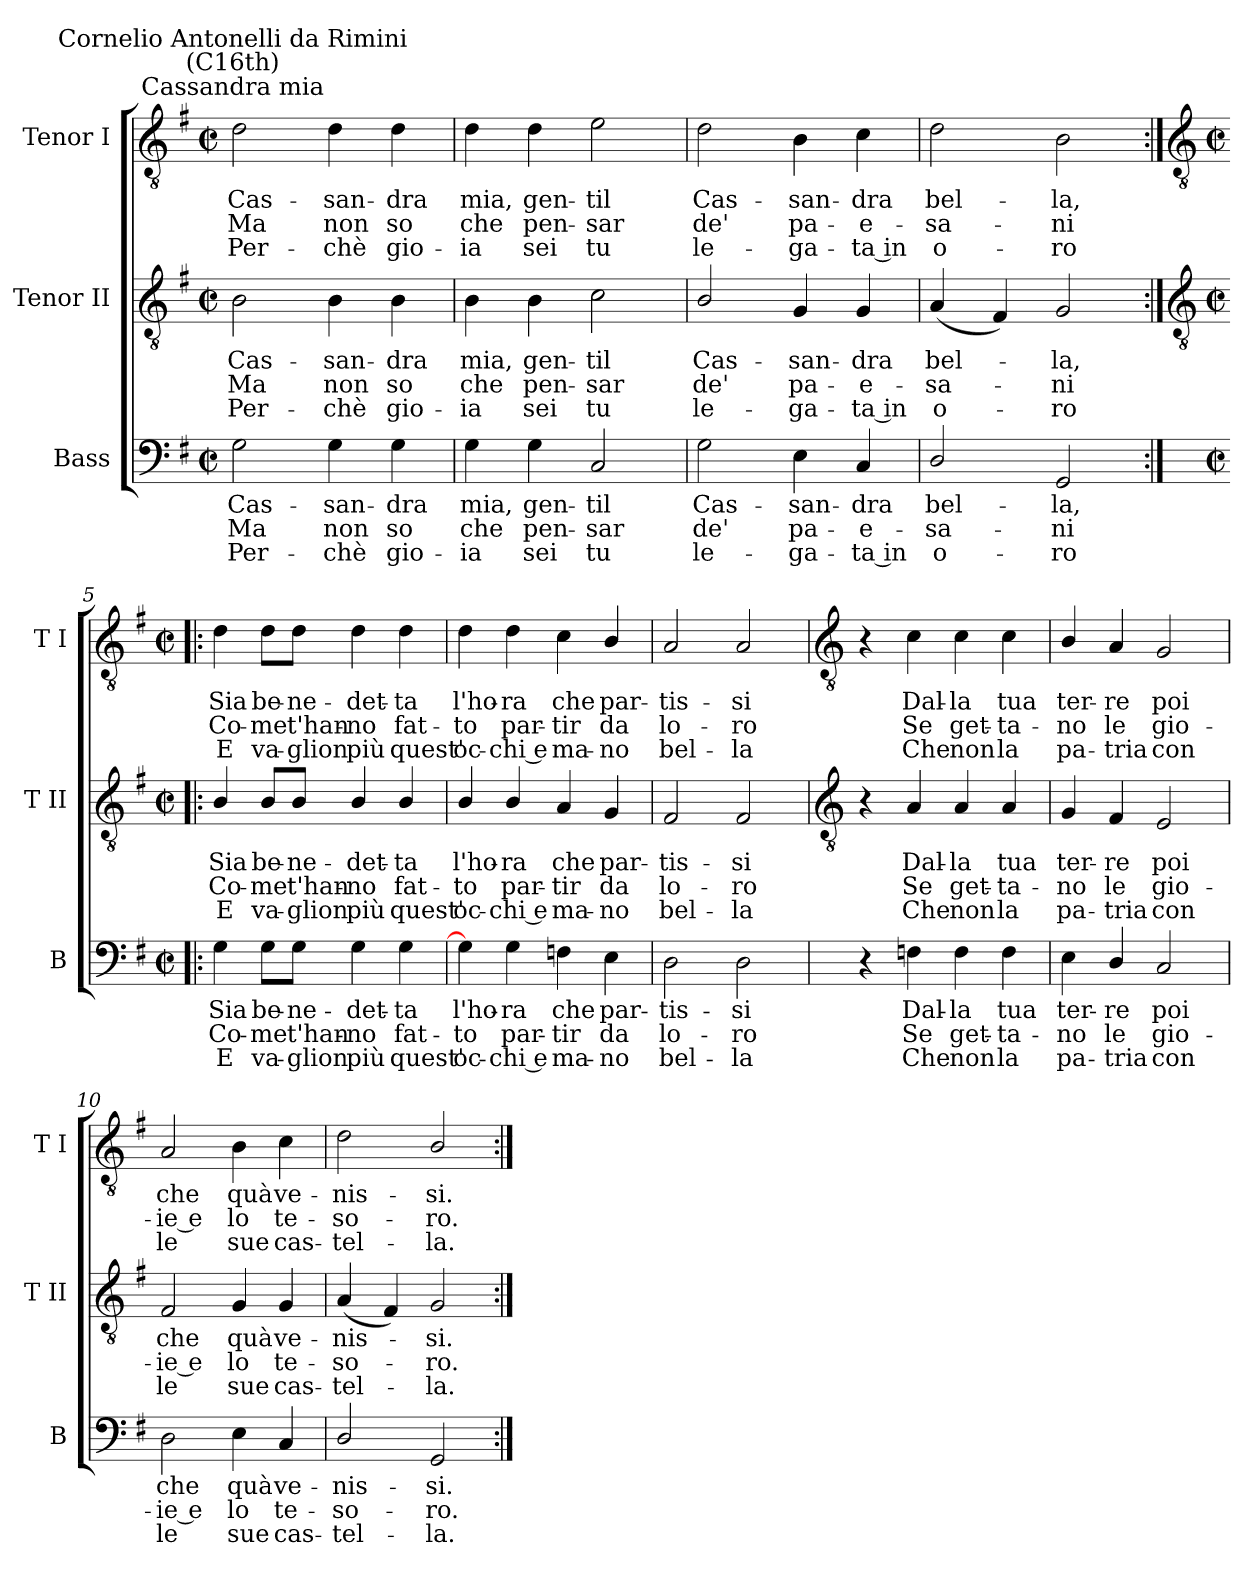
**kern	**text	**text	**text	**kern	**text	**text	**text	**kern	**text	**text	**text
*part3	*part3	*part3	*part3	*part2	*part2	*part2	*part2	*part1	*part1	*part1	*part1
*staff3	*staff3	*staff3	*staff3	*staff2	*staff2	*staff2	*staff2	*staff1	*staff1	*staff1	*staff1
*I"Bass	*	*	*	*I"Tenor II	*	*	*	*I"Tenor I	*	*	*
*I'B	*	*	*	*I'T II	*	*	*	*I'T I	*	*	*
*clefF4	*	*	*	*clefGv2	*	*	*	*clefGv2	*	*	*
*k[f#]	*	*	*	*k[f#]	*	*	*	*k[f#]	*	*	*
*G:	*	*	*	*G:	*	*	*	*G:	*	*	*
*M2/2	*	*	*	*M2/2	*	*	*	*M2/2	*	*	*
*met(c|)	*	*	*	*met(c|)	*	*	*	*met(c|)	*	*	*
=1	=1	=1	=1	=1	=1	=1	=1	=1	=1	=1	=1
!	!	!	!	!	!	!	!	!LO:TX:a:cj:t=Cassandra mia	!	!	!
!	!	!	!	!	!	!	!	!LO:TX:a:cj:t=Cornelio Antonelli da Rimini\n(C16th)	!	!	!
!	!LO:LY:b	!LO:LY:b	!LO:LY:b	!	!LO:LY:b	!LO:LY:b	!LO:LY:b	!	!LO:LY:b	!LO:LY:b	!LO:LY:b
2G	Cas-	-Ma	Per-	2B	Cas-	-Ma	Per-	2d	Cas-	-Ma	Per-
!	!LO:LY:b	!LO:LY:b	!LO:LY:b	!	!LO:LY:b	!LO:LY:b	!LO:LY:b	!	!LO:LY:b	!LO:LY:b	!LO:LY:b
4G	-san-	-non	chè	4B	-san-	-non	chè	4d	-san-	-non	chè
!	!LO:LY:b	!LO:LY:b	!LO:LY:b	!	!LO:LY:b	!LO:LY:b	!LO:LY:b	!	!LO:LY:b	!LO:LY:b	!LO:LY:b
4G	dra	so	gio-	4B	dra	so	gio-	4d	dra	so	gio-
=2	=2	=2	=2	=2	=2	=2	=2	=2	=2	=2	=2
!	!LO:LY:b	!LO:LY:b	!LO:LY:b	!	!LO:LY:b	!LO:LY:b	!LO:LY:b	!	!LO:LY:b	!LO:LY:b	!LO:LY:b
4G	-mia,	che	ia	4B	-mia,	che	ia	4d	-mia,	che	ia
!	!LO:LY:b	!LO:LY:b	!LO:LY:b	!	!LO:LY:b	!LO:LY:b	!LO:LY:b	!	!LO:LY:b	!LO:LY:b	!LO:LY:b
4G	gen-	-pen-	-sei	4B	gen-	-pen-	-sei	4d	gen-	-pen-	-sei
!	!LO:LY:b	!LO:LY:b	!LO:LY:b	!	!LO:LY:b	!LO:LY:b	!LO:LY:b	!	!LO:LY:b	!LO:LY:b	!LO:LY:b
2C	til	sar	tu	2c	til	sar	tu	2e	til	sar	tu
=3	=3	=3	=3	=3	=3	=3	=3	=3	=3	=3	=3
!	!LO:LY:b	!LO:LY:b	!LO:LY:b	!	!LO:LY:b	!LO:LY:b	!LO:LY:b	!	!LO:LY:b	!LO:LY:b	!LO:LY:b
2G	Cas-	-de'	le-	2B/	Cas-	-de'	le-	2d	Cas-	-de'	le-
!	!LO:LY:b	!LO:LY:b	!LO:LY:b	!	!LO:LY:b	!LO:LY:b	!LO:LY:b	!	!LO:LY:b	!LO:LY:b	!LO:LY:b
4E	-san-	-pa-	-ga-	4G	-san-	-pa-	-ga-	4B	-san-	-pa-	-ga-
!	!LO:LY:b	!LO:LY:b	!LO:LY:b	!	!LO:LY:b	!LO:LY:b	!LO:LY:b	!	!LO:LY:b	!LO:LY:b	!LO:LY:b
4C	-dra	e-	-ta in	4G	-dra	e-	-ta in	4c	-dra	e-	-ta in
=4	=4	=4	=4	=4	=4	=4	=4	=4	=4	=4	=4
!	!LO:LY:b	!LO:LY:b	!LO:LY:b	!	!LO:LY:b	!LO:LY:b	!LO:LY:b	!	!LO:LY:b	!LO:LY:b	!LO:LY:b
2D/	bel-	-sa-	-o-	(<4A	bel-	sa-	o-	2d	bel-	-sa-	-o-
.	.	.	.	4F#)	.	.	.	.	.	.	.
!	!LO:LY:b	!LO:LY:b	!LO:LY:b	!	!LO:LY:b	!LO:LY:b	!LO:LY:b	!	!LO:LY:b	!LO:LY:b	!LO:LY:b
2GG	-la,	ni	ro	2G	la,	ni	ro	2B	-la,	ni	ro
!!LO:LB:g=z
=5:|!|:	=5:|!|:	=5:|!|:	=5:|!|:	=5:|!|:	=5:|!|:	=5:|!|:	=5:|!|:	=5:|!|:	=5:|!|:	=5:|!|:	=5:|!|:
*	*	*	*	*clefGv2	*	*	*	*clefGv2	*	*	*
*M2/2	*	*	*	*M2/2	*	*	*	*M2/2	*	*	*
*met(c|)	*	*	*	*met(c|)	*	*	*	*met(c|)	*	*	*
!	!LO:LY:b	!LO:LY:b	!LO:LY:b	!	!LO:LY:b	!LO:LY:b	!LO:LY:b	!	!LO:LY:b	!LO:LY:b	!LO:LY:b
4G	Sia	Co-	-E	4B/	Sia	Co-	-E	4d	Sia	Co-	-E
!	!LO:LY:b	!LO:LY:b	!LO:LY:b	!	!LO:LY:b	!LO:LY:b	!LO:LY:b	!	!LO:LY:b	!LO:LY:b	!LO:LY:b
8G\L	be-	-me	va-	8B/L	be-	-me	va-	8d\L	be-	-me	va-
!	!LO:LY:b	!LO:LY:b	!LO:LY:b	!	!LO:LY:b	!LO:LY:b	!LO:LY:b	!	!LO:LY:b	!LO:LY:b	!LO:LY:b
8G\J	-ne-	-t'han-	-glion	8B/J	-ne-	-t'han-	-glion	8d\J	-ne-	-t'han-	-glion
!	!LO:LY:b	!LO:LY:b	!LO:LY:b	!	!LO:LY:b	!LO:LY:b	!LO:LY:b	!	!LO:LY:b	!LO:LY:b	!LO:LY:b
4G	det-	-no	più	4B/	det-	-no	più	4d	det-	-no	più
!	!LO:LY:b	!LO:LY:b	!LO:LY:b	!	!LO:LY:b	!LO:LY:b	!LO:LY:b	!	!LO:LY:b	!LO:LY:b	!LO:LY:b
4G	ta	fat-	-quest'	4B/	ta	fat-	-quest'	4d	ta	fat-	-quest'
=6	=6	=6	=6	=6	=6	=6	=6	=6	=6	=6	=6
!	!LO:LY:b	!LO:LY:b	!LO:LY:b	!	!LO:LY:b	!LO:LY:b	!LO:LY:b	!	!LO:LY:b	!LO:LY:b	!LO:LY:b
4G]	l'ho-	-to	oc-	4B/	l'ho-	-to	oc-	4d	l'ho-	-to	oc-
!	!LO:LY:b	!LO:LY:b	!LO:LY:b	!	!LO:LY:b	!LO:LY:b	!LO:LY:b	!	!LO:LY:b	!LO:LY:b	!LO:LY:b
4G	-ra	par-	-chi e	4B/	-ra	par-	-chi e	4d	-ra	par-	-chi e
!	!LO:LY:b	!LO:LY:b	!LO:LY:b	!	!LO:LY:b	!LO:LY:b	!LO:LY:b	!	!LO:LY:b	!LO:LY:b	!LO:LY:b
4Fn	che	tir	ma-	4A	che	tir	ma-	4c	che	tir	ma-
!	!LO:LY:b	!LO:LY:b	!LO:LY:b	!	!LO:LY:b	!LO:LY:b	!LO:LY:b	!	!LO:LY:b	!LO:LY:b	!LO:LY:b
4E	-par-	-da	no	4G	-par-	-da	no	4B/	-par-	-da	no
=7	=7	=7	=7	=7	=7	=7	=7	=7	=7	=7	=7
!	!LO:LY:b	!LO:LY:b	!LO:LY:b	!	!LO:LY:b	!LO:LY:b	!LO:LY:b	!	!LO:LY:b	!LO:LY:b	!LO:LY:b
2D	tis-	-lo-	-bel-	2F#	tis-	-lo-	-bel-	2A	tis-	-lo-	-bel-
!	!LO:LY:b	!LO:LY:b	!LO:LY:b	!	!LO:LY:b	!LO:LY:b	!LO:LY:b	!	!LO:LY:b	!LO:LY:b	!LO:LY:b
2D	-si	ro	la	2F#	-si	ro	la	2A	-si	ro	la
!!LO:LB:g=z
=8	=8	=8	=8	=8	=8	=8	=8	=8	=8	=8	=8
*	*	*	*	*clefGv2	*	*	*	*clefGv2	*	*	*
4r	.	.	.	4r	.	.	.	4r	.	.	.
!	!LO:LY:b	!LO:LY:b	!LO:LY:b	!	!LO:LY:b	!LO:LY:b	!LO:LY:b	!	!LO:LY:b	!LO:LY:b	!LO:LY:b
4Fn	Dal-	-Se	Che	4A	Dal-	-Se	Che	4c	Dal-	-Se	Che
!	!LO:LY:b	!LO:LY:b	!LO:LY:b	!	!LO:LY:b	!LO:LY:b	!LO:LY:b	!	!LO:LY:b	!LO:LY:b	!LO:LY:b
4F	la	get-	-non	4A	la	get-	-non	4c	la	get-	-non
!	!LO:LY:b	!LO:LY:b	!LO:LY:b	!	!LO:LY:b	!LO:LY:b	!LO:LY:b	!	!LO:LY:b	!LO:LY:b	!LO:LY:b
4F	tua	ta-	-la	4A	tua	ta-	-la	4c	tua	ta-	-la
=9	=9	=9	=9	=9	=9	=9	=9	=9	=9	=9	=9
!	!LO:LY:b	!LO:LY:b	!LO:LY:b	!	!LO:LY:b	!LO:LY:b	!LO:LY:b	!	!LO:LY:b	!LO:LY:b	!LO:LY:b
4E	ter-	-no	pa-	4G	ter-	-no	pa-	4B/	ter-	-no	pa-
!	!LO:LY:b	!LO:LY:b	!LO:LY:b	!	!LO:LY:b	!LO:LY:b	!LO:LY:b	!	!LO:LY:b	!LO:LY:b	!LO:LY:b
4D/	-re	le	tria	4F#	-re	le	tria	4A	-re	le	tria
!	!LO:LY:b	!LO:LY:b	!LO:LY:b	!	!LO:LY:b	!LO:LY:b	!LO:LY:b	!	!LO:LY:b	!LO:LY:b	!LO:LY:b
2C	poi	gio-	-con	2E	poi	gio-	-con	2G	poi	gio-	-con
=10	=10	=10	=10	=10	=10	=10	=10	=10	=10	=10	=10
!	!LO:LY:b	!LO:LY:b	!LO:LY:b	!	!LO:LY:b	!LO:LY:b	!LO:LY:b	!	!LO:LY:b	!LO:LY:b	!LO:LY:b
2D	che	ie e	le	2F#	che	ie e	le	2A	che	ie e	le
!	!LO:LY:b	!LO:LY:b	!LO:LY:b	!	!LO:LY:b	!LO:LY:b	!LO:LY:b	!	!LO:LY:b	!LO:LY:b	!LO:LY:b
4E	quà	lo	sue	4G	quà	lo	sue	4B	quà	lo	sue
!	!LO:LY:b	!LO:LY:b	!LO:LY:b	!	!LO:LY:b	!LO:LY:b	!LO:LY:b	!	!LO:LY:b	!LO:LY:b	!LO:LY:b
4C	ve-	-te-	-cas-	4G	ve-	-te-	-cas-	4c	ve-	-te-	-cas-
=11	=11	=11	=11	=11	=11	=11	=11	=11	=11	=11	=11
!	!LO:LY:b	!LO:LY:b	!LO:LY:b	!	!LO:LY:b	!LO:LY:b	!LO:LY:b	!	!LO:LY:b	!LO:LY:b	!LO:LY:b
2D/	-nis-	-so-	-tel-	(<4A	-nis-	so-	tel-	2d	-nis-	-so-	-tel-
.	.	.	.	4F#)	.	.	.	.	.	.	.
!	!LO:LY:b	!LO:LY:b	!LO:LY:b	!	!LO:LY:b	!LO:LY:b	!LO:LY:b	!	!LO:LY:b	!LO:LY:b	!LO:LY:b
2GG	-si.	ro.	la.	2G	si.	ro.	la.	2B/	-si.	ro.	la.
=:|!	=:|!	=:|!	=:|!	=:|!	=:|!	=:|!	=:|!	=:|!	=:|!	=:|!	=:|!
*-	*-	*-	*-	*-	*-	*-	*-	*-	*-	*-	*-
